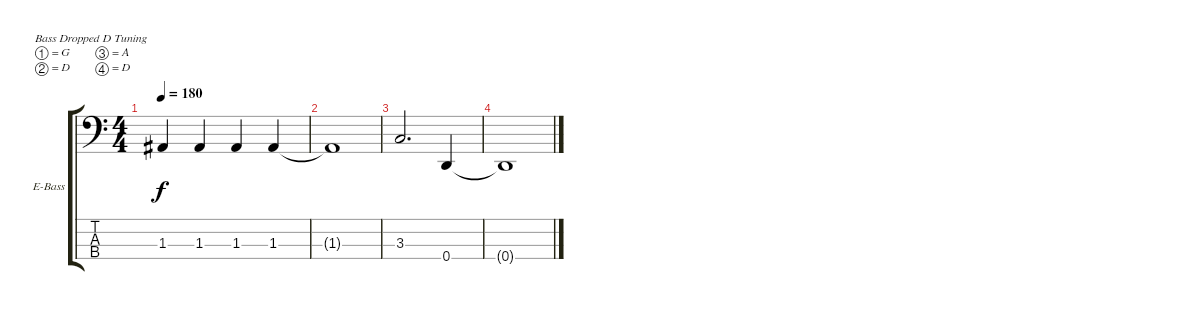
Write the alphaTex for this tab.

\bracketExtendMode groupsimilarinstruments
\firstSystemTrackNameOrientation horizontal
\otherSystemsTrackNameOrientation horizontal
\track ("Bass" "E-Bass") {instrument electricbassfinger}
\staff {score tabs}
\tuning (G2 D2 A1 D1)
\ts (4 4)
\tempo 180
\clef f4
\ks c
1.3.4{dy f} 1.3.4 1.3.4 1.3.4 |
1.3{t}.1 |
3.3.2{d} 0.4.4 |
0.4{t}.1
